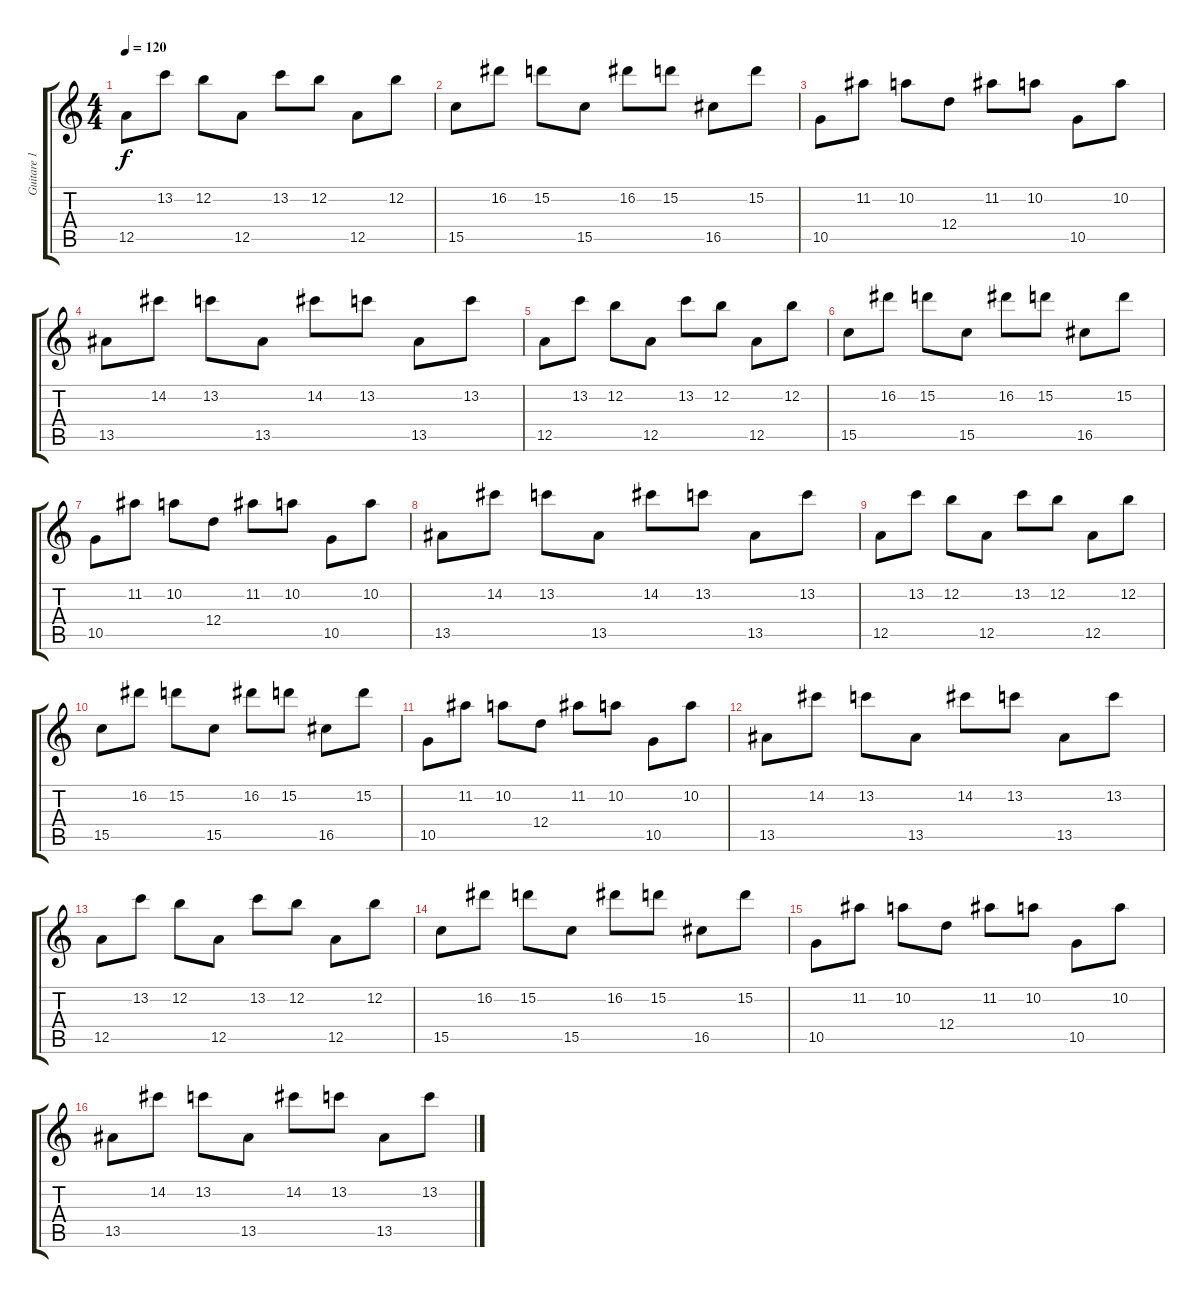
\track ("Guitare 1" "Guitare 1") {instrument acousticguitarsteel}
\staff {score tabs}
\tuning (E4 B3 G3 D3 A2 E2) {hide}
\ts (4 4)
\tempo 120
\clef g2
\ks c
12.5.8{dy f instrument acousticguitarsteel} 13.2.8 12.2.8 12.5.8 13.2.8 12.2.8 12.5.8 12.2.8 |
15.5.8 16.2.8 15.2.8 15.5.8 16.2.8 15.2.8 16.5.8 15.2.8 |
10.5.8 11.2.8 10.2.8 12.4.8 11.2.8 10.2.8 10.5.8 10.2.8 |
13.5.8 14.2.8 13.2.8 13.5.8 14.2.8 13.2.8 13.5.8 13.2.8 |
12.5.8 13.2.8 12.2.8 12.5.8 13.2.8 12.2.8 12.5.8 12.2.8 |
15.5.8 16.2.8 15.2.8 15.5.8 16.2.8 15.2.8 16.5.8 15.2.8 |
10.5.8 11.2.8 10.2.8 12.4.8 11.2.8 10.2.8 10.5.8 10.2.8 |
13.5.8 14.2.8 13.2.8 13.5.8 14.2.8 13.2.8 13.5.8 13.2.8 |
12.5.8 13.2.8 12.2.8 12.5.8 13.2.8 12.2.8 12.5.8 12.2.8 |
15.5.8 16.2.8 15.2.8 15.5.8 16.2.8 15.2.8 16.5.8 15.2.8 |
10.5.8 11.2.8 10.2.8 12.4.8 11.2.8 10.2.8 10.5.8 10.2.8 |
13.5.8 14.2.8 13.2.8 13.5.8 14.2.8 13.2.8 13.5.8 13.2.8 |
12.5.8 13.2.8 12.2.8 12.5.8 13.2.8 12.2.8 12.5.8 12.2.8 |
15.5.8 16.2.8 15.2.8 15.5.8 16.2.8 15.2.8 16.5.8 15.2.8 |
10.5.8 11.2.8 10.2.8 12.4.8 11.2.8 10.2.8 10.5.8 10.2.8 |
13.5.8 14.2.8 13.2.8 13.5.8 14.2.8 13.2.8 13.5.8 13.2.8
